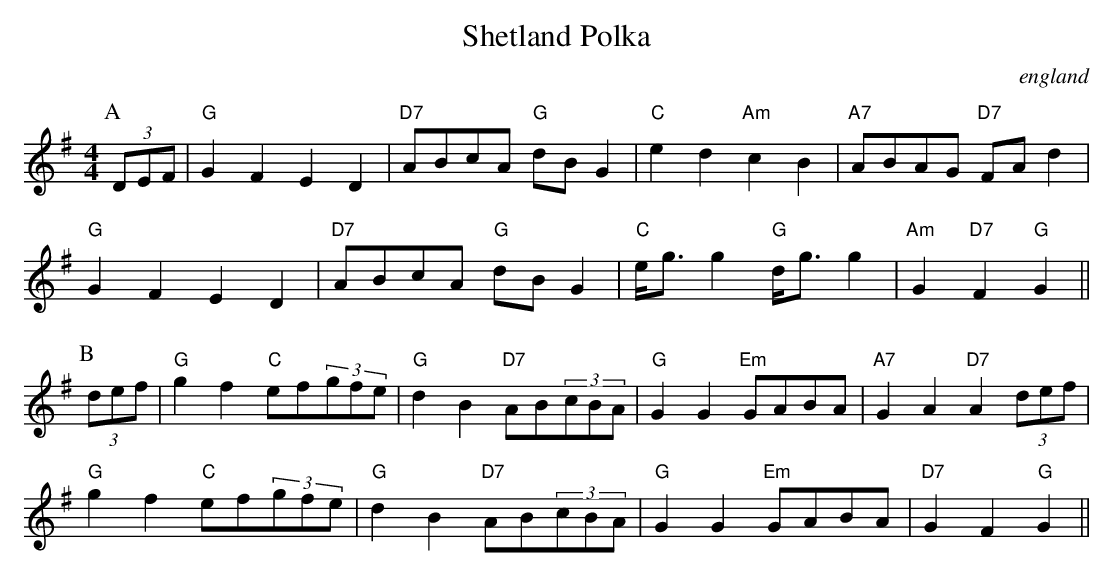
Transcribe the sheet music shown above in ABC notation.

X:1
T:Shetland Polka
O:england
M:4/4
L:1/8
K:G
P:A
(3DEF|"G"G2F2 E2D2|"D7"ABcA "G"dBG2|"C"e2d2 "Am"c2B2|"A7"ABAG "D7"FAd2|
"G"G2F2 E2D2|"D7"ABcA "G"dBG2|"C"e/2g3/2g2 "G"d/2g3/2g2|"Am"G2"D7"F2 "G"G2||
P:B
(3def|"G"g2f2 "C"ef(3gfe|"G"d2B2 "D7"AB(3cBA|"G"G2G2 "Em"GABA|\
"A7"G2A2 "D7"A2(3def|
"G"g2f2 "C"ef(3gfe|"G"d2B2 "D7"AB(3cBA|"G"G2G2 "Em"GABA|"D7"G2F2 "G"G2||
